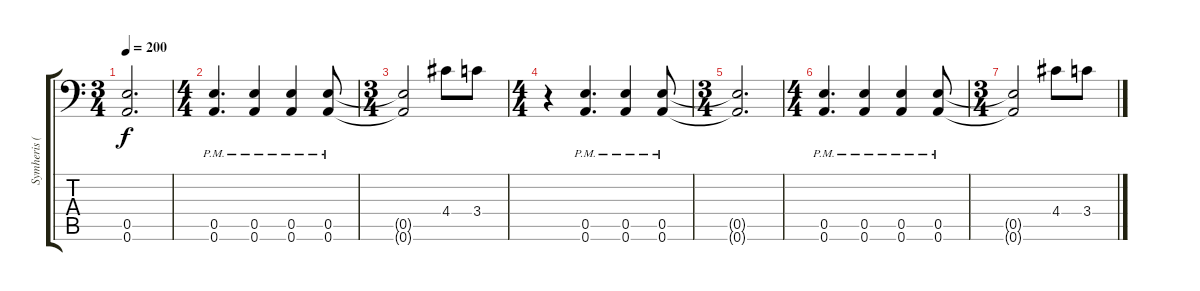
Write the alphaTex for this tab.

\track ("Symheris (Lead)" "Symheris (") {instrument distortionguitar}
\staff {score tabs}
\tuning (B3 Gb3 D3 A2 E2 A1) {hide}
\ts (3 4)
\tempo 200
\clef f4
\ks c
(0.5{t} 0.6{t}).2{d dy f} |
\ts (4 4)
(0.5{pm} 0.6{pm}).4{d} (0.5{pm} 0.6{pm}).4 (0.5{pm} 0.6{pm}).4 (0.5{pm} 0.6{pm}).8 |
\ts (3 4)
(0.5{t} 0.6{t}).2 4.4.8 3.4.8 |
\ts (4 4)
r.4 (0.5{pm} 0.6{pm}).4{d} (0.5{pm} 0.6{pm}).4 (0.5{pm} 0.6{pm}).8 |
\ts (3 4)
(0.5{t} 0.6{t}).2{d} |
\ts (4 4)
(0.5{pm} 0.6{pm}).4{d} (0.5{pm} 0.6{pm}).4 (0.5{pm} 0.6{pm}).4 (0.5{pm} 0.6{pm}).8 |
\ts (3 4)
(0.5{t} 0.6{t}).2 4.4.8 3.4.8
